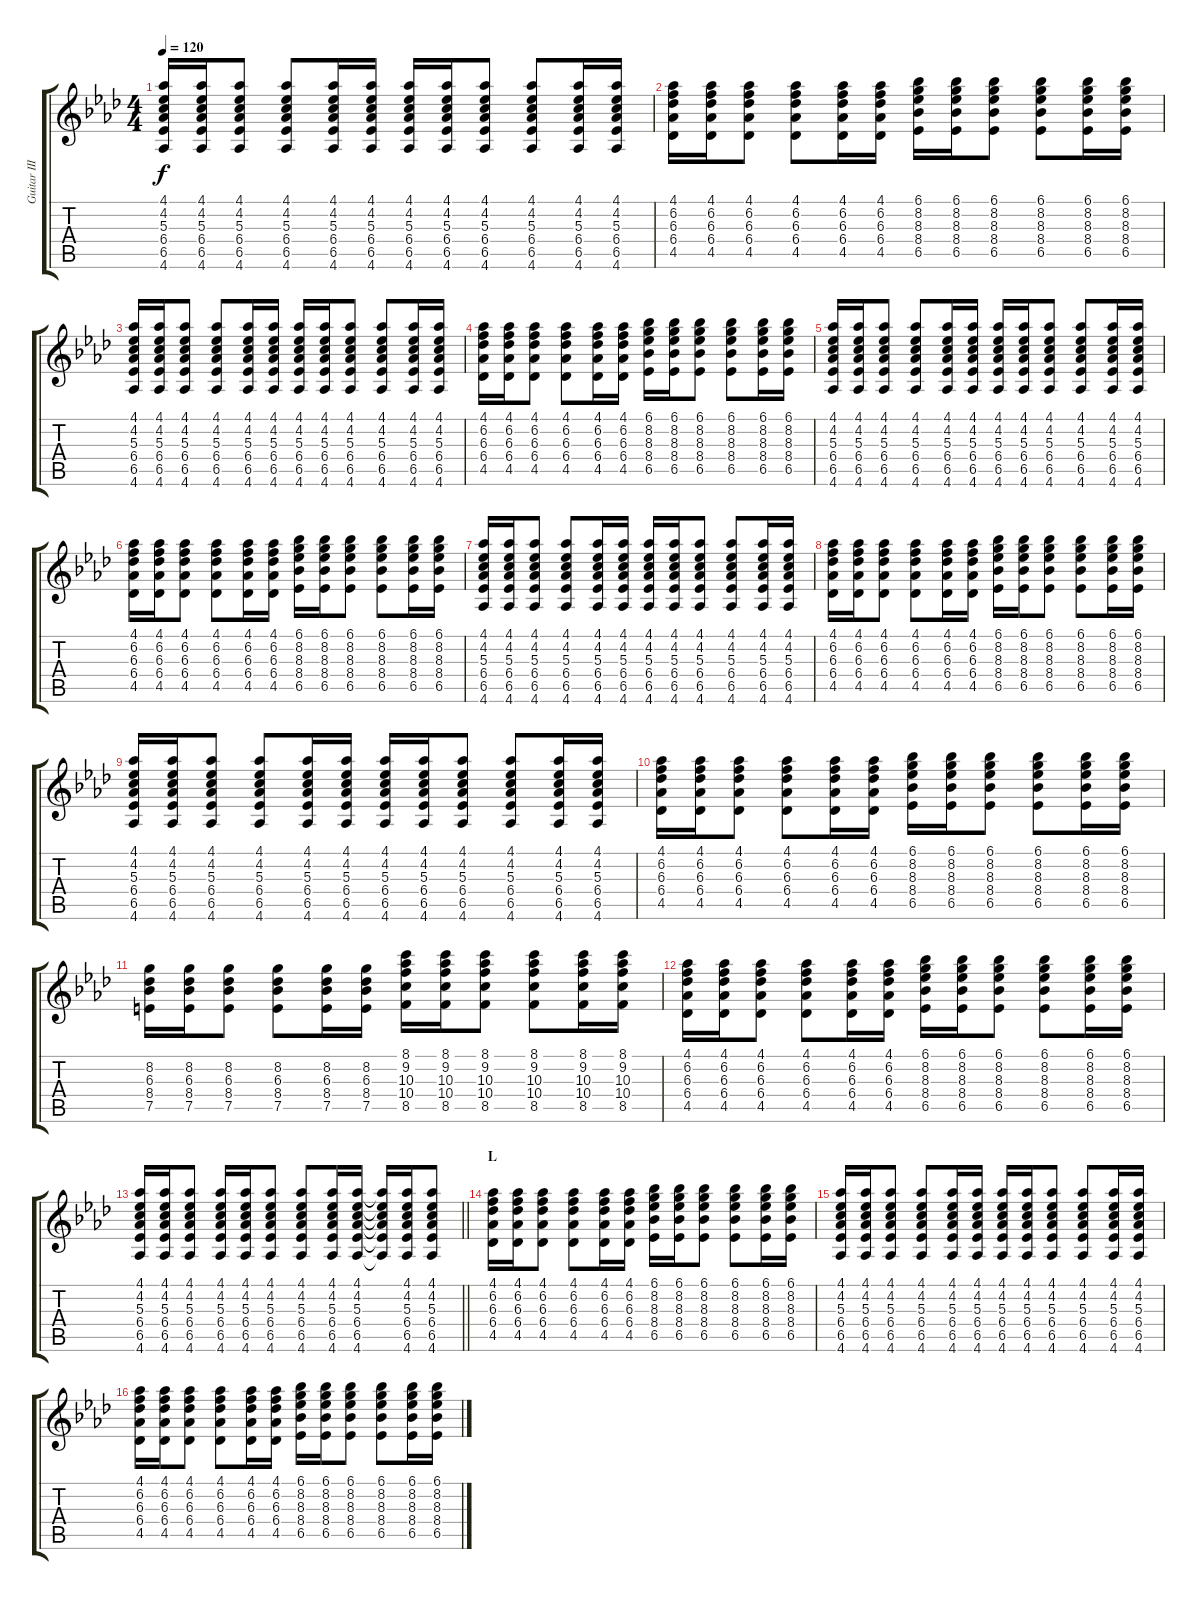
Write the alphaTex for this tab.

\track ("Guitar III" "Guitar III") {instrument acousticguitarsteel}
\staff {score tabs}
\tuning (E4 B3 G3 D3 A2 E2) {hide}
\ts (4 4)
\tempo 120
\clef g2
\ks ab
(4.1 4.2 5.3 6.4 6.5 4.6).16{dy f} (4.1 4.2 5.3 6.4 6.5 4.6).16 (4.1 4.2 5.3 6.4 6.5 4.6).8 (4.1 4.2 5.3 6.4 6.5 4.6).8 (4.1 4.2 5.3 6.4 6.5 4.6).16 (4.1 4.2 5.3 6.4 6.5 4.6).16 (4.1 4.2 5.3 6.4 6.5 4.6).16 (4.1 4.2 5.3 6.4 6.5 4.6).16 (4.1 4.2 5.3 6.4 6.5 4.6).8 (4.1 4.2 5.3 6.4 6.5 4.6).8 (4.1 4.2 5.3 6.4 6.5 4.6).16 (4.1 4.2 5.3 6.4 6.5 4.6).16 |
(4.1 6.2 6.3 6.4 4.5).16 (4.1 6.2 6.3 6.4 4.5).16 (4.1 6.2 6.3 6.4 4.5).8 (4.1 6.2 6.3 6.4 4.5).8 (4.1 6.2 6.3 6.4 4.5).16 (4.1 6.2 6.3 6.4 4.5).16 (6.1 8.2 8.3 8.4 6.5).16 (6.1 8.2 8.3 8.4 6.5).16 (6.1 8.2 8.3 8.4 6.5).8 (6.1 8.2 8.3 8.4 6.5).8 (6.1 8.2 8.3 8.4 6.5).16 (6.1 8.2 8.3 8.4 6.5).16 |
(4.1 4.2 5.3 6.4 6.5 4.6).16 (4.1 4.2 5.3 6.4 6.5 4.6).16 (4.1 4.2 5.3 6.4 6.5 4.6).8 (4.1 4.2 5.3 6.4 6.5 4.6).8 (4.1 4.2 5.3 6.4 6.5 4.6).16 (4.1 4.2 5.3 6.4 6.5 4.6).16 (4.1 4.2 5.3 6.4 6.5 4.6).16 (4.1 4.2 5.3 6.4 6.5 4.6).16 (4.1 4.2 5.3 6.4 6.5 4.6).8 (4.1 4.2 5.3 6.4 6.5 4.6).8 (4.1 4.2 5.3 6.4 6.5 4.6).16 (4.1 4.2 5.3 6.4 6.5 4.6).16 |
(4.1 6.2 6.3 6.4 4.5).16 (4.1 6.2 6.3 6.4 4.5).16 (4.1 6.2 6.3 6.4 4.5).8 (4.1 6.2 6.3 6.4 4.5).8 (4.1 6.2 6.3 6.4 4.5).16 (4.1 6.2 6.3 6.4 4.5).16 (6.1 8.2 8.3 8.4 6.5).16 (6.1 8.2 8.3 8.4 6.5).16 (6.1 8.2 8.3 8.4 6.5).8 (6.1 8.2 8.3 8.4 6.5).8 (6.1 8.2 8.3 8.4 6.5).16 (6.1 8.2 8.3 8.4 6.5).16 |
(4.1 4.2 5.3 6.4 6.5 4.6).16 (4.1 4.2 5.3 6.4 6.5 4.6).16 (4.1 4.2 5.3 6.4 6.5 4.6).8 (4.1 4.2 5.3 6.4 6.5 4.6).8 (4.1 4.2 5.3 6.4 6.5 4.6).16 (4.1 4.2 5.3 6.4 6.5 4.6).16 (4.1 4.2 5.3 6.4 6.5 4.6).16 (4.1 4.2 5.3 6.4 6.5 4.6).16 (4.1 4.2 5.3 6.4 6.5 4.6).8 (4.1 4.2 5.3 6.4 6.5 4.6).8 (4.1 4.2 5.3 6.4 6.5 4.6).16 (4.1 4.2 5.3 6.4 6.5 4.6).16 |
(4.1 6.2 6.3 6.4 4.5).16 (4.1 6.2 6.3 6.4 4.5).16 (4.1 6.2 6.3 6.4 4.5).8 (4.1 6.2 6.3 6.4 4.5).8 (4.1 6.2 6.3 6.4 4.5).16 (4.1 6.2 6.3 6.4 4.5).16 (6.1 8.2 8.3 8.4 6.5).16 (6.1 8.2 8.3 8.4 6.5).16 (6.1 8.2 8.3 8.4 6.5).8 (6.1 8.2 8.3 8.4 6.5).8 (6.1 8.2 8.3 8.4 6.5).16 (6.1 8.2 8.3 8.4 6.5).16 |
(4.1 4.2 5.3 6.4 6.5 4.6).16 (4.1 4.2 5.3 6.4 6.5 4.6).16 (4.1 4.2 5.3 6.4 6.5 4.6).8 (4.1 4.2 5.3 6.4 6.5 4.6).8 (4.1 4.2 5.3 6.4 6.5 4.6).16 (4.1 4.2 5.3 6.4 6.5 4.6).16 (4.1 4.2 5.3 6.4 6.5 4.6).16 (4.1 4.2 5.3 6.4 6.5 4.6).16 (4.1 4.2 5.3 6.4 6.5 4.6).8 (4.1 4.2 5.3 6.4 6.5 4.6).8 (4.1 4.2 5.3 6.4 6.5 4.6).16 (4.1 4.2 5.3 6.4 6.5 4.6).16 |
(4.1 6.2 6.3 6.4 4.5).16 (4.1 6.2 6.3 6.4 4.5).16 (4.1 6.2 6.3 6.4 4.5).8 (4.1 6.2 6.3 6.4 4.5).8 (4.1 6.2 6.3 6.4 4.5).16 (4.1 6.2 6.3 6.4 4.5).16 (6.1 8.2 8.3 8.4 6.5).16 (6.1 8.2 8.3 8.4 6.5).16 (6.1 8.2 8.3 8.4 6.5).8 (6.1 8.2 8.3 8.4 6.5).8 (6.1 8.2 8.3 8.4 6.5).16 (6.1 8.2 8.3 8.4 6.5).16 |
(4.1 4.2 5.3 6.4 6.5 4.6).16 (4.1 4.2 5.3 6.4 6.5 4.6).16 (4.1 4.2 5.3 6.4 6.5 4.6).8 (4.1 4.2 5.3 6.4 6.5 4.6).8 (4.1 4.2 5.3 6.4 6.5 4.6).16 (4.1 4.2 5.3 6.4 6.5 4.6).16 (4.1 4.2 5.3 6.4 6.5 4.6).16 (4.1 4.2 5.3 6.4 6.5 4.6).16 (4.1 4.2 5.3 6.4 6.5 4.6).8 (4.1 4.2 5.3 6.4 6.5 4.6).8 (4.1 4.2 5.3 6.4 6.5 4.6).16 (4.1 4.2 5.3 6.4 6.5 4.6).16 |
(4.1 6.2 6.3 6.4 4.5).16 (4.1 6.2 6.3 6.4 4.5).16 (4.1 6.2 6.3 6.4 4.5).8 (4.1 6.2 6.3 6.4 4.5).8 (4.1 6.2 6.3 6.4 4.5).16 (4.1 6.2 6.3 6.4 4.5).16 (6.1 8.2 8.3 8.4 6.5).16 (6.1 8.2 8.3 8.4 6.5).16 (6.1 8.2 8.3 8.4 6.5).8 (6.1 8.2 8.3 8.4 6.5).8 (6.1 8.2 8.3 8.4 6.5).16 (6.1 8.2 8.3 8.4 6.5).16 |
(8.2 6.3 8.4 7.5).16 (8.2 6.3 8.4 7.5).16 (8.2 6.3 8.4 7.5).8 (8.2 6.3 8.4 7.5).8 (8.2 6.3 8.4 7.5).16 (8.2 6.3 8.4 7.5).16 (8.1 9.2 10.3 10.4 8.5).16 (8.1 9.2 10.3 10.4 8.5).16 (8.1 9.2 10.3 10.4 8.5).8 (8.1 9.2 10.3 10.4 8.5).8 (8.1 9.2 10.3 10.4 8.5).16 (8.1 9.2 10.3 10.4 8.5).16 |
(4.1 6.2 6.3 6.4 4.5).16 (4.1 6.2 6.3 6.4 4.5).16 (4.1 6.2 6.3 6.4 4.5).8 (4.1 6.2 6.3 6.4 4.5).8 (4.1 6.2 6.3 6.4 4.5).16 (4.1 6.2 6.3 6.4 4.5).16 (6.1 8.2 8.3 8.4 6.5).16 (6.1 8.2 8.3 8.4 6.5).16 (6.1 8.2 8.3 8.4 6.5).8 (6.1 8.2 8.3 8.4 6.5).8 (6.1 8.2 8.3 8.4 6.5).16 (6.1 8.2 8.3 8.4 6.5).16 |
\barLineRight lightlight
(4.1 4.2 5.3 6.4 6.5 4.6).16 (4.1 4.2 5.3 6.4 6.5 4.6).16 (4.1 4.2 5.3 6.4 6.5 4.6).8 (4.1 4.2 5.3 6.4 6.5 4.6).16 (4.1 4.2 5.3 6.4 6.5 4.6).16 (4.1 4.2 5.3 6.4 6.5 4.6).8 (4.1 4.2 5.3 6.4 6.5 4.6).8 (4.1 4.2 5.3 6.4 6.5 4.6).16 (4.1 4.2 5.3 6.4 6.5 4.6).16 (4.1{t} 4.2{t} 5.3{t} 6.4{t} 6.5{t} 4.6{t}).16 (4.1 4.2 5.3 6.4 6.5 4.6).16 (4.1 4.2 5.3 6.4 6.5 4.6).8 |
\section ("" "L")
(4.1 6.2 6.3 6.4 4.5).16 (4.1 6.2 6.3 6.4 4.5).16 (4.1 6.2 6.3 6.4 4.5).8 (4.1 6.2 6.3 6.4 4.5).8 (4.1 6.2 6.3 6.4 4.5).16 (4.1 6.2 6.3 6.4 4.5).16 (6.1 8.2 8.3 8.4 6.5).16 (6.1 8.2 8.3 8.4 6.5).16 (6.1 8.2 8.3 8.4 6.5).8 (6.1 8.2 8.3 8.4 6.5).8 (6.1 8.2 8.3 8.4 6.5).16 (6.1 8.2 8.3 8.4 6.5).16 |
(4.1 4.2 5.3 6.4 6.5 4.6).16 (4.1 4.2 5.3 6.4 6.5 4.6).16 (4.1 4.2 5.3 6.4 6.5 4.6).8 (4.1 4.2 5.3 6.4 6.5 4.6).8 (4.1 4.2 5.3 6.4 6.5 4.6).16 (4.1 4.2 5.3 6.4 6.5 4.6).16 (4.1 4.2 5.3 6.4 6.5 4.6).16 (4.1 4.2 5.3 6.4 6.5 4.6).16 (4.1 4.2 5.3 6.4 6.5 4.6).8 (4.1 4.2 5.3 6.4 6.5 4.6).8 (4.1 4.2 5.3 6.4 6.5 4.6).16 (4.1 4.2 5.3 6.4 6.5 4.6).16 |
(4.1 6.2 6.3 6.4 4.5).16 (4.1 6.2 6.3 6.4 4.5).16 (4.1 6.2 6.3 6.4 4.5).8 (4.1 6.2 6.3 6.4 4.5).8 (4.1 6.2 6.3 6.4 4.5).16 (4.1 6.2 6.3 6.4 4.5).16 (6.1 8.2 8.3 8.4 6.5).16 (6.1 8.2 8.3 8.4 6.5).16 (6.1 8.2 8.3 8.4 6.5).8 (6.1 8.2 8.3 8.4 6.5).8 (6.1 8.2 8.3 8.4 6.5).16 (6.1 8.2 8.3 8.4 6.5).16
